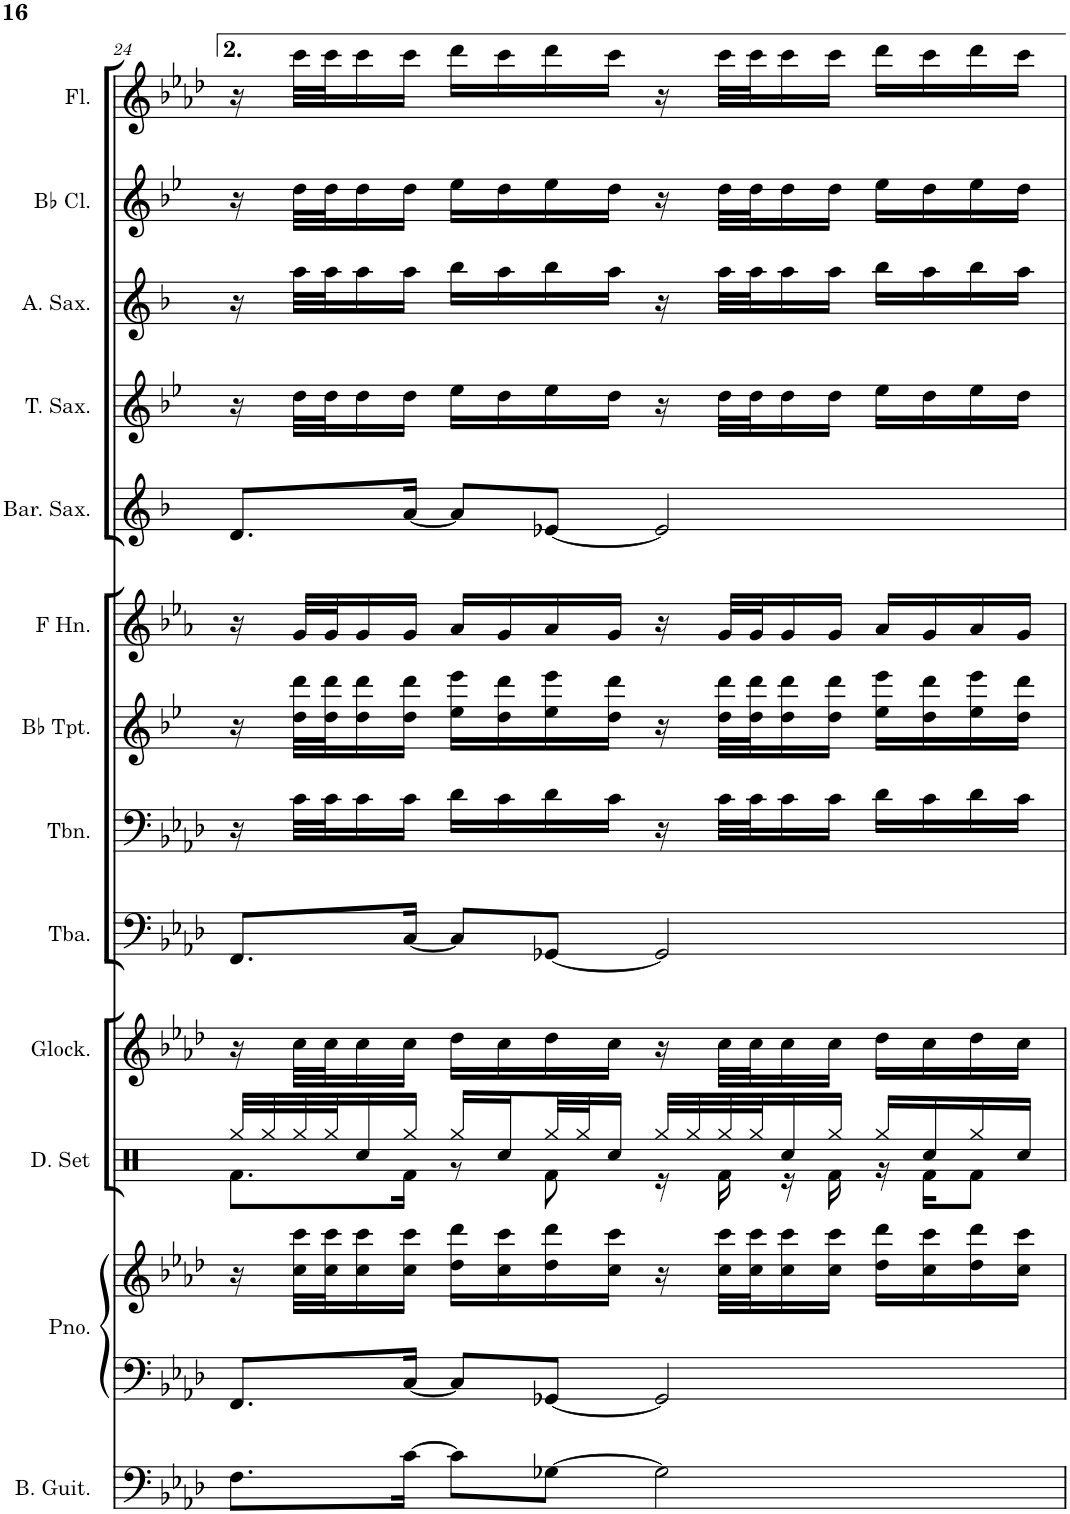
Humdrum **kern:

**kern	**kern	**kern	**kern	**kern	**kern	**kern	**kern	**kern	**kern	**kern	**kern	**kern
*part12	*part11	*part11	*part10	*part9	*part8	*part7	*part6	*part5	*part4	*part3	*part2	*part1
*staff13	*staff12	*staff11	*staff10	*staff9	*staff8	*staff7	*staff6	*staff5	*staff4	*staff3	*staff2	*staff1
*I"Bass Guitar	*I"Piano	*	*I"Glockenspiel	*I"Tuba	*I"Trombone	*I"Bb Trumpet	*I"Horn in F	*I"Baritone Saxophone	*I"Tenor Saxophone	*I"Alto Saxophone	*I"Bb Clarinet	*I"Flute
*I'B. Guit.	*I'Pno.	*	*I'Glock.	*I'Tba.	*I'Tbn.	*I'Bb Tpt.	*	*I'Bar. Sax.	*I'T. Sax.	*I'A. Sax.	*I'Bb Cl.	*I'Fl.
!!LO:PB:g=z
*clefF4	*clefF4	*clefG2	*clefG2	*clefF4	*clefF4	*clefG2	*clefG2	*clefG2	*clefG2	*clefG2	*clefG2	*clefG2
*Trd7c12	*	*	*Trd-14c-24	*	*	*Trd1c2	*Trd4c7	*Trd12c21	*Trd8c14	*Trd5c9	*Trd1c2	*
*k[b-e-a-d-]	*k[b-e-a-d-]	*k[b-e-a-d-]	*k[b-e-a-d-]	*k[b-e-a-d-]	*k[b-e-a-d-]	*k[b-e-]	*k[b-e-a-]	*k[b-]	*k[b-e-]	*k[b-]	*k[b-e-]	*k[b-e-a-d-]
*M4/4	*M4/4	*M4/4	*M4/4	*M4/4	*M4/4	*M4/4	*M4/4	*M4/4	*M4/4	*M4/4	*M4/4	*M4/4
=24	=24	=24	=24	=24	=24	=24	=24	=24	=24	=24	=24	=24
8.F\L	8.FF/L	16r	16r	8.FF/L	16r	16r	16r	8.d/L	16r	16r	16r	16r
.	.	32cc\ 32ccc\LLL	32cc\LLL	.	32c\LLL	32dd\ 32ddd\LLL	32g/LLL	.	32dd\LLL	32aa\LLL	32dd\LLL	32ccc\LLL
.	.	32cc\ 32ccc\J	32cc\J	.	32c\J	32dd\ 32ddd\J	32g/J	.	32dd\J	32aa\J	32dd\J	32ccc\J
.	.	16cc\ 16ccc\	16cc\	.	16c\	16dd\ 16ddd\	16g/	.	16dd\	16aa\	16dd\	16ccc\
[16c\Jk	[16C/Jk	16cc\ 16ccc\JJ	16cc\JJ	[16C/Jk	16c\JJ	16dd\ 16ddd\JJ	16g/JJ	[16a/Jk	16dd\JJ	16aa\JJ	16dd\JJ	16ccc\JJ
8c\L]	8C/L]	16dd-\ 16ddd-\LL	16dd-\LL	8C/L]	16d-\LL	16ee-\ 16eee-\LL	16a-/LL	8a/L]	16ee-\LL	16bb-\LL	16ee-\LL	16ddd-\LL
.	.	16cc\ 16ccc\	16cc\	.	16c\	16dd\ 16ddd\	16g/	.	16dd\	16aa\	16dd\	16ccc\
[8G-X\J	[8GG-X/J	16dd-\ 16ddd-\	16dd-\	[8GG-X/J	16d-\	16ee-\ 16eee-\	16a-/	[8e-X/J	16ee-\	16bb-\	16ee-\	16ddd-\
.	.	16cc\ 16ccc\JJ	16cc\JJ	.	16c\JJ	16dd\ 16ddd\JJ	16g/JJ	.	16dd\JJ	16aa\JJ	16dd\JJ	16ccc\JJ
2G-\]	2GG-/]	16r	16r	2GG-/]	16r	16r	16r	2e-/]	16r	16r	16r	16r
.	.	32cc\ 32ccc\LLL	32cc\LLL	.	32c\LLL	32dd\ 32ddd\LLL	32g/LLL	.	32dd\LLL	32aa\LLL	32dd\LLL	32ccc\LLL
.	.	32cc\ 32ccc\J	32cc\J	.	32c\J	32dd\ 32ddd\J	32g/J	.	32dd\J	32aa\J	32dd\J	32ccc\J
.	.	16cc\ 16ccc\	16cc\	.	16c\	16dd\ 16ddd\	16g/	.	16dd\	16aa\	16dd\	16ccc\
.	.	16cc\ 16ccc\JJ	16cc\JJ	.	16c\JJ	16dd\ 16ddd\JJ	16g/JJ	.	16dd\JJ	16aa\JJ	16dd\JJ	16ccc\JJ
.	.	16dd-\ 16ddd-\LL	16dd-\LL	.	16d-\LL	16ee-\ 16eee-\LL	16a-/LL	.	16ee-\LL	16bb-\LL	16ee-\LL	16ddd-\LL
.	.	16cc\ 16ccc\	16cc\	.	16c\	16dd\ 16ddd\	16g/	.	16dd\	16aa\	16dd\	16ccc\
.	.	16dd-\ 16ddd-\	16dd-\	.	16d-\	16ee-\ 16eee-\	16a-/	.	16ee-\	16bb-\	16ee-\	16ddd-\
.	.	16cc\ 16ccc\JJ	16cc\JJ	.	16c\JJ	16dd\ 16ddd\JJ	16g/JJ	.	16dd\JJ	16aa\JJ	16dd\JJ	16ccc\JJ
=	=	=	=	=	=	=	=	=	=	=	=	=
*-	*-	*-	*-	*-	*-	*-	*-	*-	*-	*-	*-	*-
